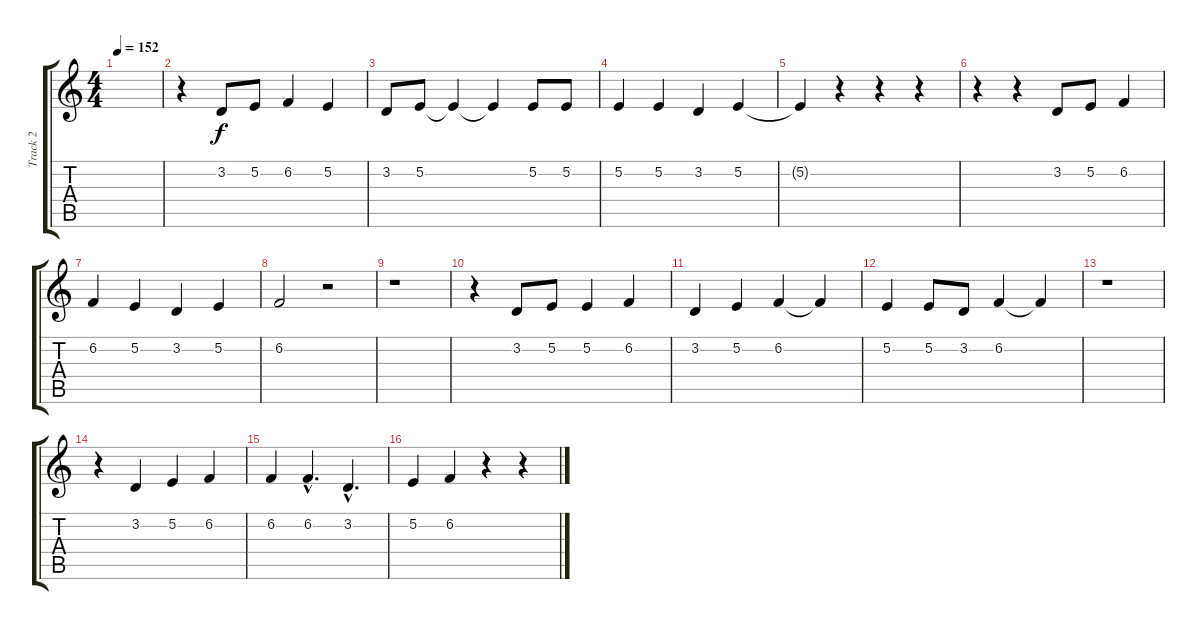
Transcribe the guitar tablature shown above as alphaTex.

\track ("Track 2" "Track 2") {instrument choiraahs}
\staff {score tabs}
\tuning (E4 B3 G3 D3 A2 E2) {hide}
\ts (4 4)
\tempo 152
\clef g2
\ks c
|
r.4 3.2.8 5.2.8 6.2.4 5.2.4 |
3.2.8 5.2.8 5.2{t}.4 5.2{t}.4 5.2.8 5.2.8 |
5.2.4 5.2.4 3.2.4 5.2.4 |
5.2{t}.4 r.4 r.4 r.4 |
r.4 r.4 3.2.8 5.2.8 6.2.4 |
6.2.4 5.2.4 3.2.4 5.2.4 |
6.2.2 r.2 |
r.1 |
r.4 3.2.8 5.2.8 5.2.4 6.2.4 |
3.2.4 5.2.4 6.2.4 6.2{t}.4 |
5.2.4 5.2.8 3.2.8 6.2.4 6.2{t}.4 |
r.1 |
r.4 3.2.4 5.2.4 6.2.4 |
6.2.4 6.2{hac}.4{d} 3.2{hac}.4{d} |
5.2.4 6.2.4 r.4 r.4
